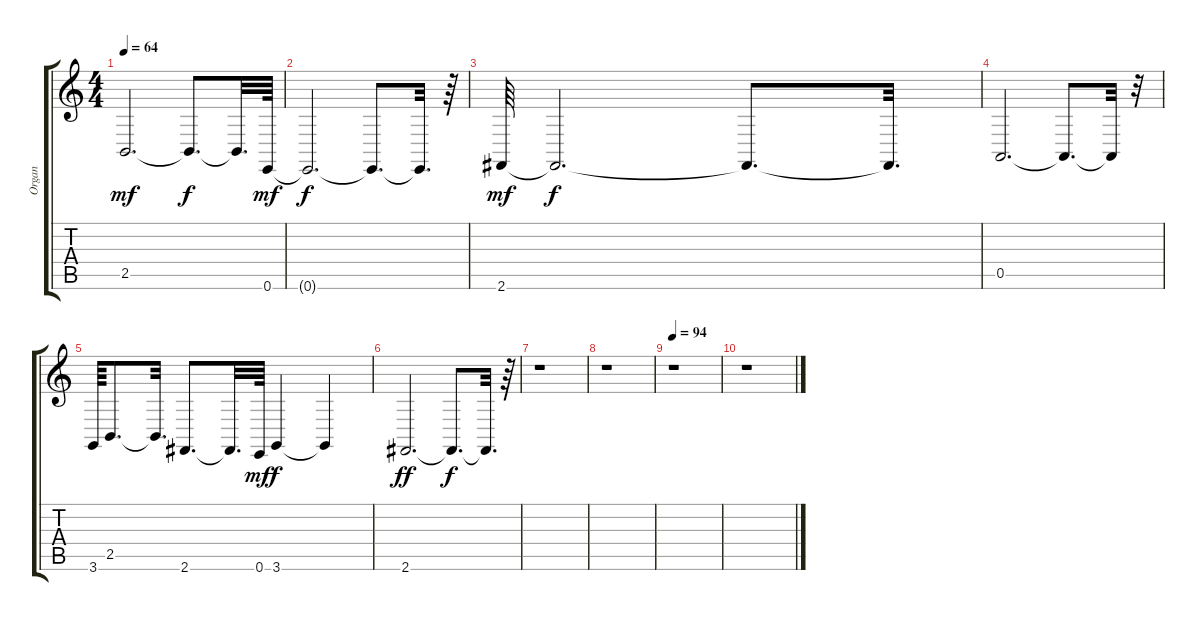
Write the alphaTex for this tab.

\track ("Organ" "Organ") {instrument drawbarorgan}
\staff {score tabs}
\tuning (E4 B3 G3 D3 A2 E2) {hide}
\ts (4 4)
\tempo 64
\clef g2
\ks c
2.5.2{d dy mf} 2.5{t}.8{d dy f} 2.5{t}.32{d} 0.6.64{dy mf} |
0.6{t}.2{d dy f} 0.6{t}.8{d} 0.6{t}.32{d} r.64 |
2.6.64{dy mf} 2.6{t}.2{d dy f} 2.6{t}.8{d} 2.6{t}.32{d} |
0.5.2{d} 0.5{t}.8{d} 0.5{t}.32 r.32 |
3.6.64 2.5.8{d} 2.5{t}.32{d} 2.6.8{d} 2.6{t}.32{d} 0.6.64{dy mf} 3.6.4{dy f} 3.6{t}.4 |
2.6.2{d dy ff} 2.6{t}.8{d dy f} 2.6{t}.32{d} r.64 |
r.1 |
r.1 |
\tempo 94
r.1 |
r.1
